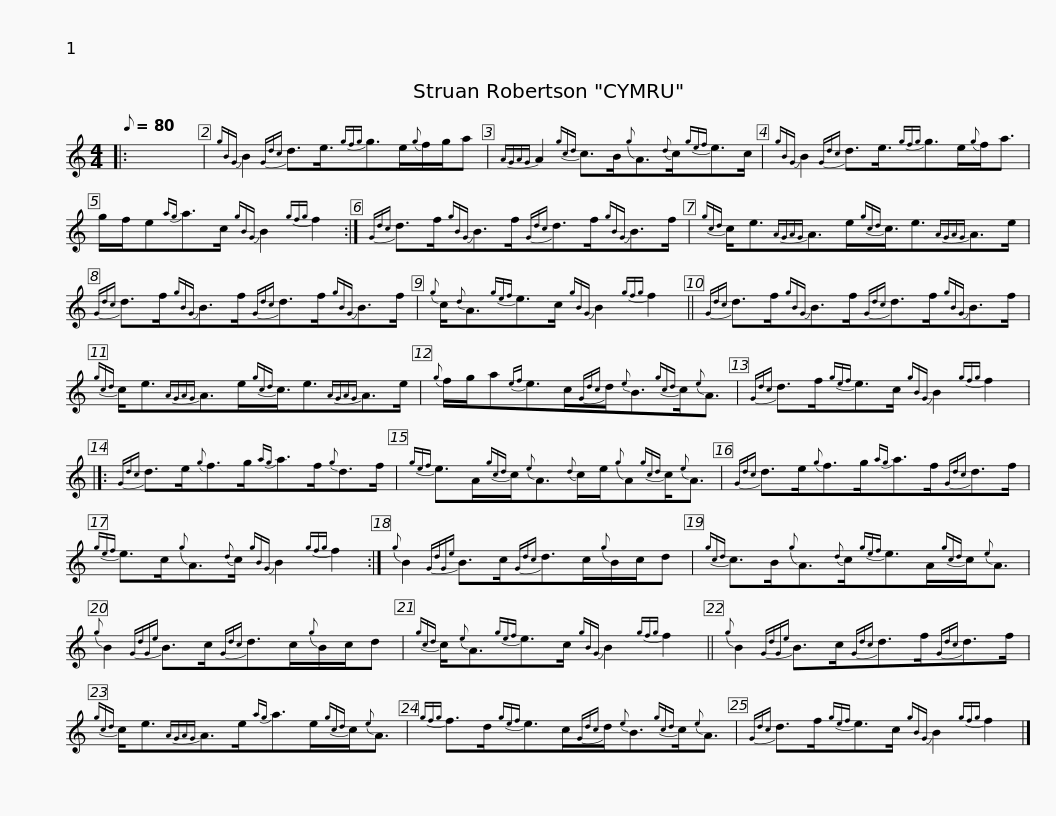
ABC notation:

X:1
L:1/8
Q:1/8=80
M:4/4
I:linebreak $
K:C
V:1 treble
V:1
|: x8 |{gBG} B2{Gdc} d3/2e3/4{gfg}g>e{g}f/g/a |{AGAG} A2{gcd} c>B{g}A3/2{d}c/{gef}e>c |${gBG} B2{Gdc} d3/2e3/4{gfg}g>e{g}f<a |$ g/f/e{ag}a>c{gBG} B2{gfg} f2 :| %5
{Gdc} d>f{gBG}B>f{Gdc}d>f{gBG}B>f |${gcd} c<e{AGAG}A>e{gcd}c3/4e3/2{AGAG}A>e |${Gdc} d>f{gBG}B>f{Gdc}d>f{gBG}B>f |{g} c/{d}A3/2{gef}e>c{gBG} B2{gfg} f2 ||${Gdc} d>f{gBG}B>f{Gdc}d>f{gBG}B>f |$ %10
{gcd} c<e{AGAG}A>e{gcd}c3/4e3/2{AGAG}A>e |{g} f/g/a{ef}e>c{Gdc}d/{e}B3/2{gcd}c/{e}A3/2 |${Gdc} d>f{gef}e>c{gBG} B2{gfg} f2 |]:${Gdc} d>e{g}f>g{ag}a>f{g}d>f |{gef} e>A{gcd}c/{e}A3/2{d}c/e/{g}A{gcd}c/{e}A3/2 |$ %15
{Gdc} d>e{g}f>g{ag}a>f{Gdc}d>f |${gef} e>c{g}A3/2{d}c/{gBG} B2{gfg} f2 :|{g} B2{GdGe} B>c{Gdc}d>c{g}B/c/d |${gcd} c>B{g}A3/2{d}c/{gef}e>A{gcd}c/{e}A3/2 |${g} B2{GdGe} B>c{Gdc}d>c{g}B/c/d | %20
{gcd} c/{e}A3/2{gef}e>c{gBG} B2{gfg} f2 ||{g} B2{GdGe} B>c{Gdc}d>f{Gdc}d>f |${gcd} c<e{AGAG}A>e{ag}a>e{gcd}c/{e}A3/2 |{gfg} f>d{gef}e>c{Gdc}d/{e}B3/2{gcd}c/{e}A3/2 |${Gdc} d>f{gef}e>c{gBG} B2{gfg} f2 |] %25
